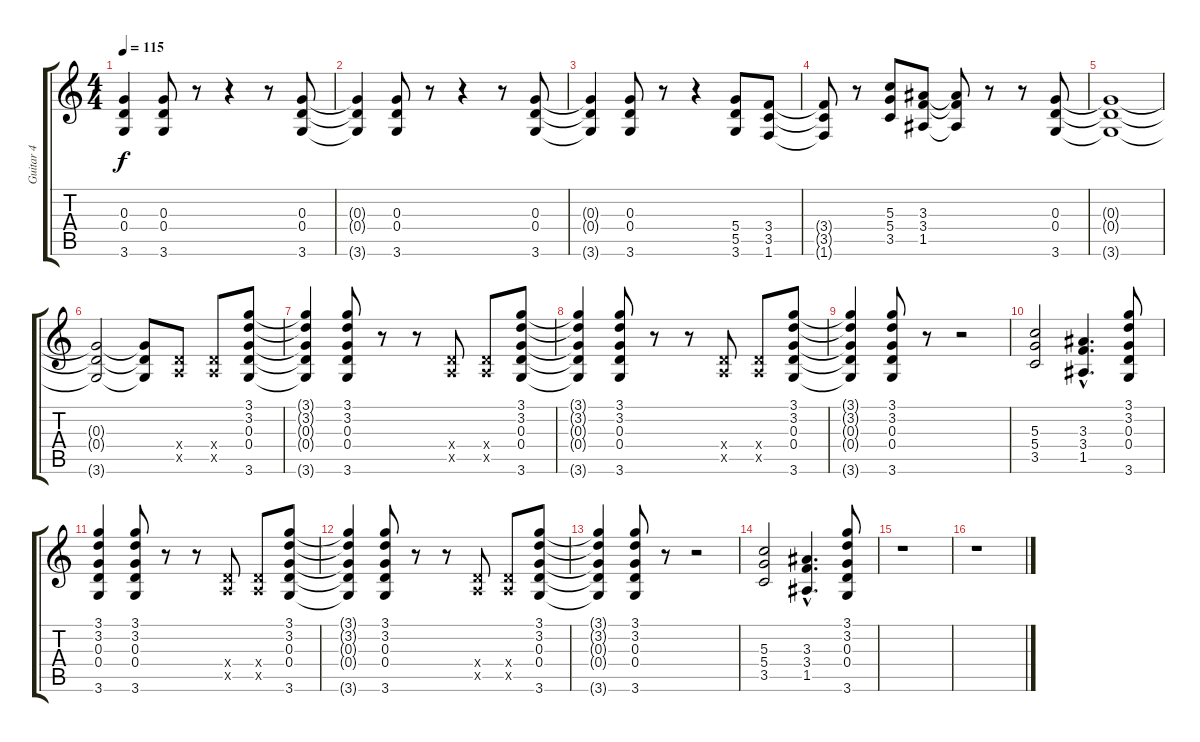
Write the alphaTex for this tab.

\track ("Guitar 4" "Guitar 4") {instrument overdrivenguitar}
\staff {score tabs}
\tuning (E4 B3 G3 D3 A2 E2) {hide}
\ts (4 4)
\tempo 115
\clef g2
\ks c
(0.3 0.4 3.6).4{dy f} (0.3 0.4 3.6).8 r.8 r.4 r.8 (0.3 0.4 3.6).8 |
(0.3{t} 0.4{t} 3.6{t}).4 (0.3 0.4 3.6).8 r.8 r.4 r.8 (0.3 0.4 3.6).8 |
(0.3{t} 0.4{t} 3.6{t}).4 (0.3 0.4 3.6).8 r.8 r.4 (5.4 5.5 3.6).8 (3.4 3.5 1.6).8 |
(3.4{t} 3.5{t} 1.6{t}).8 r.8 (5.3 5.4 3.5).8 (3.3 3.4 1.5).8 (3.3{t} 3.4{t} 1.5{t}).8 r.8 r.8 (0.3 0.4 3.6).8 |
(0.3{t} 0.4{t} 3.6{t}).1 |
(0.3{t} 0.4{t} 3.6{t}).2 (0.3{t} 0.4{t} 3.6{t}).8 (0.4{x} 0.5{x}).8 (0.4{x} 0.5{x}).8 (3.1 3.2 0.3 0.4 3.6).8 |
(3.1{t} 3.2{t} 0.3{t} 0.4{t} 3.6{t}).4 (3.1 3.2 0.3 0.4 3.6).8 r.8 r.8 (0.4{x} 0.5{x}).8 (0.4{x} 0.5{x}).8 (3.1 3.2 0.3 0.4 3.6).8 |
(3.1{t} 3.2{t} 0.3{t} 0.4{t} 3.6{t}).4 (3.1 3.2 0.3 0.4 3.6).8 r.8 r.8 (0.4{x} 0.5{x}).8 (0.4{x} 0.5{x}).8 (3.1 3.2 0.3 0.4 3.6).8 |
(3.1{t} 3.2{t} 0.3{t} 0.4{t} 3.6{t}).4 (3.1 3.2 0.3 0.4 3.6).8 r.8 r.2 |
(5.3 5.4 3.5).2 (3.3{hac} 3.4{hac} 1.5{hac}).4{d} (3.1 3.2 0.3 0.4 3.6).8 |
(3.1 3.2 0.3 0.4 3.6).4 (3.1 3.2 0.3 0.4 3.6).8 r.8 r.8 (0.4{x} 0.5{x}).8 (0.4{x} 0.5{x}).8 (3.1 3.2 0.3 0.4 3.6).8 |
(3.1{t} 3.2{t} 0.3{t} 0.4{t} 3.6{t}).4 (3.1 3.2 0.3 0.4 3.6).8 r.8 r.8 (0.4{x} 0.5{x}).8 (0.4{x} 0.5{x}).8 (3.1 3.2 0.3 0.4 3.6).8 |
(3.1{t} 3.2{t} 0.3{t} 0.4{t} 3.6{t}).4 (3.1 3.2 0.3 0.4 3.6).8 r.8 r.2 |
(5.3 5.4 3.5).2 (3.3{hac} 3.4{hac} 1.5{hac}).4{d} (3.1 3.2 0.3 0.4 3.6).8 |
r.1 |
r.1
